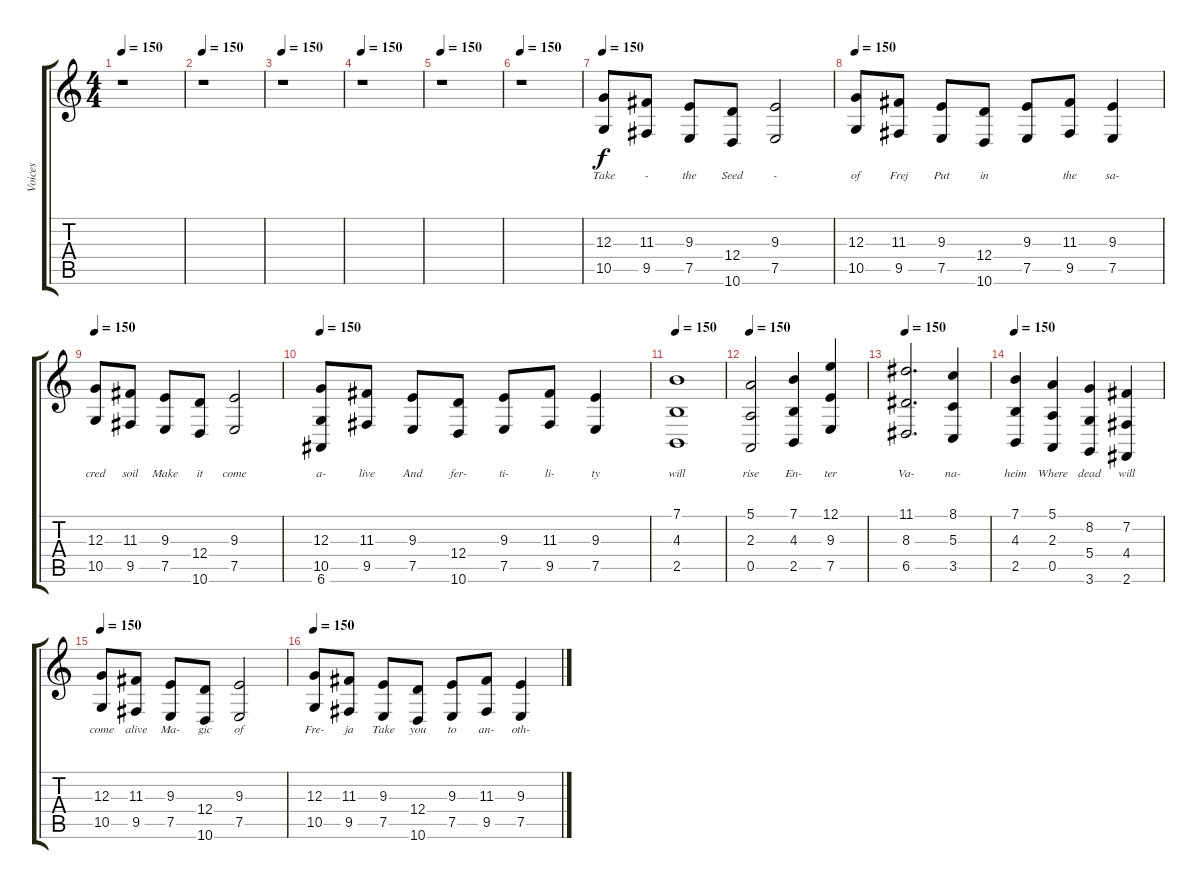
\track ("Voices" "Voices") {instrument choiraahs}
\staff {score tabs}
\tuning (E4 B3 G3 D3 A2 E2) {hide}
\ts (4 4)
\tempo 150
\clef g2
\ks c
r.1{dy f} |
\tempo 150
r.1 |
\tempo 150
r.1 |
\tempo 150
r.1 |
\tempo 150
r.1 |
\tempo 150
r.1 |
\tempo 150
(12.3 10.5).8{lyrics (0 "Take") lyrics (1 "") lyrics (2 "") lyrics (3 "") lyrics (4 "")} (11.3 9.5).8{lyrics (0 "-") lyrics (1 "") lyrics (2 "") lyrics (3 "") lyrics (4 "")} (9.3 7.5).8{lyrics (0 "the") lyrics (1 "") lyrics (2 "") lyrics (3 "") lyrics (4 "")} (12.4 10.6).8{lyrics (0 "Seed") lyrics (1 "") lyrics (2 "") lyrics (3 "") lyrics (4 "")} (9.3 7.5).2{lyrics (0 "-") lyrics (1 "") lyrics (2 "") lyrics (3 "") lyrics (4 "")} |
\tempo 150
(12.3 10.5).8{lyrics (0 "of") lyrics (1 "") lyrics (2 "") lyrics (3 "") lyrics (4 "")} (11.3 9.5).8{lyrics (0 "Frej") lyrics (1 "") lyrics (2 "") lyrics (3 "") lyrics (4 "")} (9.3 7.5).8{lyrics (0 "Put") lyrics (1 "") lyrics (2 "") lyrics (3 "") lyrics (4 "")} (12.4 10.6).8{lyrics (0 "in") lyrics (1 "") lyrics (2 "") lyrics (3 "") lyrics (4 "")} (9.3 7.5).8{lyrics (0 "") lyrics (1 "") lyrics (2 "") lyrics (3 "") lyrics (4 "")} (11.3 9.5).8{lyrics (0 "the") lyrics (1 "") lyrics (2 "") lyrics (3 "") lyrics (4 "")} (9.3 7.5).4{lyrics (0 "sa-") lyrics (1 "") lyrics (2 "") lyrics (3 "") lyrics (4 "")} |
\tempo 150
(12.3 10.5).8{lyrics (0 "cred") lyrics (1 "") lyrics (2 "") lyrics (3 "") lyrics (4 "")} (11.3 9.5).8{lyrics (0 "soil") lyrics (1 "") lyrics (2 "") lyrics (3 "") lyrics (4 "")} (9.3 7.5).8{lyrics (0 "Make") lyrics (1 "") lyrics (2 "") lyrics (3 "") lyrics (4 "")} (12.4 10.6).8{lyrics (0 "it") lyrics (1 "") lyrics (2 "") lyrics (3 "") lyrics (4 "")} (9.3 7.5).2{lyrics (0 "come") lyrics (1 "") lyrics (2 "") lyrics (3 "") lyrics (4 "")} |
\tempo 150
(12.3 10.5 6.6).8{lyrics (0 "a-") lyrics (1 "") lyrics (2 "") lyrics (3 "") lyrics (4 "")} (11.3 9.5).8{lyrics (0 "live") lyrics (1 "") lyrics (2 "") lyrics (3 "") lyrics (4 "")} (9.3 7.5).8{lyrics (0 "And") lyrics (1 "") lyrics (2 "") lyrics (3 "") lyrics (4 "")} (12.4 10.6).8{lyrics (0 "fer-") lyrics (1 "") lyrics (2 "") lyrics (3 "") lyrics (4 "")} (9.3 7.5).8{lyrics (0 "ti-") lyrics (1 "") lyrics (2 "") lyrics (3 "") lyrics (4 "")} (11.3 9.5).8{lyrics (0 "li-") lyrics (1 "") lyrics (2 "") lyrics (3 "") lyrics (4 "")} (9.3 7.5).4{lyrics (0 "ty") lyrics (1 "") lyrics (2 "") lyrics (3 "") lyrics (4 "")} |
\tempo 150
(7.1 4.3 2.5).1{lyrics (0 "will") lyrics (1 "") lyrics (2 "") lyrics (3 "") lyrics (4 "")} |
\tempo 150
(5.1 2.3 0.5).2{lyrics (0 "rise") lyrics (1 "") lyrics (2 "") lyrics (3 "") lyrics (4 "")} (7.1 4.3 2.5).4{lyrics (0 "En-") lyrics (1 "") lyrics (2 "") lyrics (3 "") lyrics (4 "")} (12.1 9.3 7.5).4{lyrics (0 "ter") lyrics (1 "") lyrics (2 "") lyrics (3 "") lyrics (4 "")} |
\tempo 150
(11.1 8.3 6.5).2{d lyrics (0 "Va-") lyrics (1 "") lyrics (2 "") lyrics (3 "") lyrics (4 "")} (8.1 5.3 3.5).4{lyrics (0 "na-") lyrics (1 "") lyrics (2 "") lyrics (3 "") lyrics (4 "")} |
\tempo 150
(7.1 4.3 2.5).4{lyrics (0 "heim") lyrics (1 "") lyrics (2 "") lyrics (3 "") lyrics (4 "")} (5.1 2.3 0.5).4{lyrics (0 "Where") lyrics (1 "") lyrics (2 "") lyrics (3 "") lyrics (4 "")} (8.2 5.4 3.6).4{lyrics (0 "dead") lyrics (1 "") lyrics (2 "") lyrics (3 "") lyrics (4 "")} (7.2 4.4 2.6).4{lyrics (0 "will") lyrics (1 "") lyrics (2 "") lyrics (3 "") lyrics (4 "")} |
\tempo 150
(12.3 10.5).8{lyrics (0 "come") lyrics (1 "") lyrics (2 "") lyrics (3 "") lyrics (4 "")} (11.3 9.5).8{lyrics (0 "alive") lyrics (1 "") lyrics (2 "") lyrics (3 "") lyrics (4 "")} (9.3 7.5).8{lyrics (0 "Ma-") lyrics (1 "") lyrics (2 "") lyrics (3 "") lyrics (4 "")} (12.4 10.6).8{lyrics (0 "gic") lyrics (1 "") lyrics (2 "") lyrics (3 "") lyrics (4 "")} (9.3 7.5).2{lyrics (0 "of") lyrics (1 "") lyrics (2 "") lyrics (3 "") lyrics (4 "")} |
\tempo 150
(12.3 10.5).8{lyrics (0 "Fre-") lyrics (1 "") lyrics (2 "") lyrics (3 "") lyrics (4 "")} (11.3 9.5).8{lyrics (0 "ja") lyrics (1 "") lyrics (2 "") lyrics (3 "") lyrics (4 "")} (9.3 7.5).8{lyrics (0 "Take") lyrics (1 "") lyrics (2 "") lyrics (3 "") lyrics (4 "")} (12.4 10.6).8{lyrics (0 "you") lyrics (1 "") lyrics (2 "") lyrics (3 "") lyrics (4 "")} (9.3 7.5).8{lyrics (0 "to") lyrics (1 "") lyrics (2 "") lyrics (3 "") lyrics (4 "")} (11.3 9.5).8{lyrics (0 "an-") lyrics (1 "") lyrics (2 "") lyrics (3 "") lyrics (4 "")} (9.3 7.5).4{lyrics (0 "oth-") lyrics (1 "") lyrics (2 "") lyrics (3 "") lyrics (4 "")}
